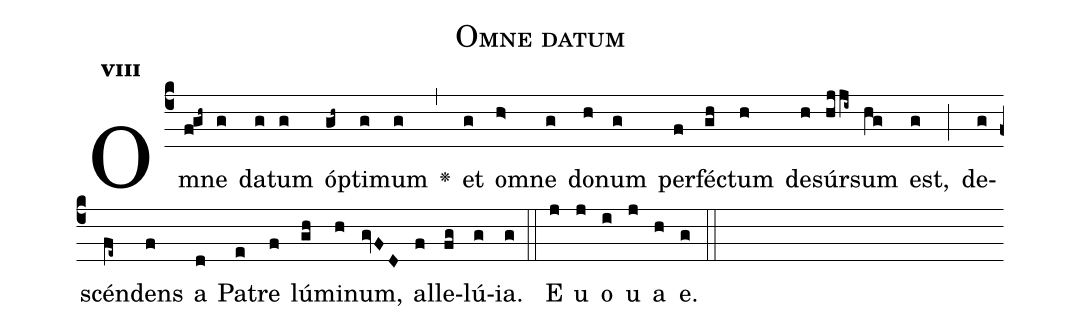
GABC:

name:Omne datum;
office-part:Antiphona;
mode:8;
%%
initial-style: 1;
name: Omne datum
book: Antiphonae & Responsoria/Tomus I, p. 112;
occasion: Dominica II post Nativitatem;
office-part: Vesperae I Ant 2;
user-notes: ;
commentary: ;
annotation: 8g;
centering-scheme: english;
fontsize: 12;
font: OFLSortsMillGoudy;
height: 11;
width: 4.5;
%%
(c4)Om(fgh~)ne(g) da(g)tum(g) óp(gh~)ti(g)mum(g) <v>\greheightstar</v>(,) et(g) om(h>)ne(g) do(h)num(g) per(f)fé(gh)ctum(h) de(h)súr(hj/ji~)sum(hg) est,(g) (;) de(g)scén(fe~)dens(f) a(d) Pa(e)tre(f) lú(gh)mi(h)num,(gvFD) al(f)le(fg)lú(g)ia.(g) (::)
E(j) u(j) o(i) u(j) a(h) e.(g) (::)
